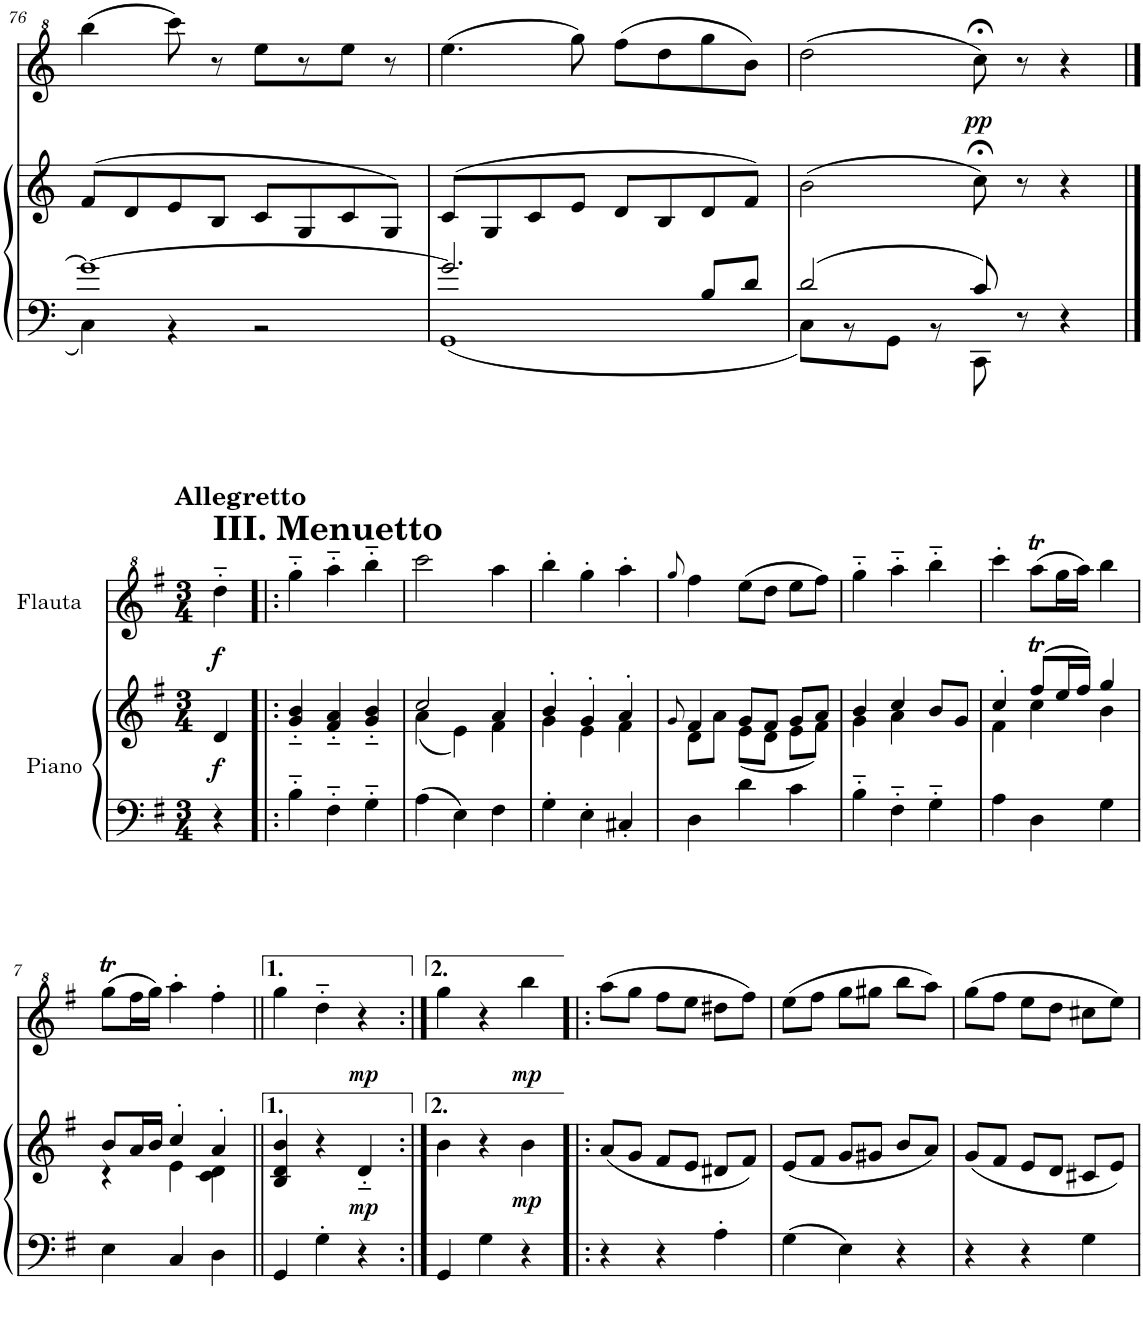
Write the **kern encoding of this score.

**kern	**kern	**dynam	**kern	**dynam
*part2	*part2	*part2	*part1	*part1
*staff3	*staff2	*staff2/3	*staff1	*staff1
*I"Piano	*	*	*I"Flauta	*
*I'Pno	*	*	*	*
!!LO:PB:g=z
*clefF4	*clefG2	*	*clefG^2	*
*k[]	*k[]	*	*k[]	*
*M2/2	*M2/2	*	*M2/2	*
*met(c|)	*met(c|)	*	*met(c|)	*
=76	=76	=76	=76	=76
*^	*	*	*	*
1g_	4C\	(>8f/L	.	(4bbb\	.
.	.	8d/	.	.	.
.	4r	8e/	.	8cccc\)	.
.	.	8B/J	.	8r	.
.	2r	8c/L	.	8eee\L	.
.	.	8G/	.	8r	.
.	.	8c/	.	8eee\J	.
.	.	8G/J)	.	8r	.
=77	=77	=77	=77	=77	=77
2.g/]	1GG	(>8c/L	.	(4.eee\	.
.	.	8G/	.	.	.
.	.	8c/	.	.	.
.	.	8e/J	.	8ggg\)	.
.	.	8d/L	.	(8fff\L	.
.	.	8B/	.	8ddd\	.
8B/L	.	8d/	.	8ggg\	.
8d/J	.	8f/J)	.	8bb\J)	.
=78	=78	=78	=78	=78	=78
2d/	8C\L	(2b\	.	(2ddd\	.
.	8r	.	.	.	.
.	8GG\J	.	.	.	.
.	8r	.	.	.	.
!	!	!	!	!	!LO:DY:b
8c/	8CC\	8cc;<\)	.	8ccc;<\)	pp
8r	4.ryy	8r	.	8r	.
4r	.	4r	.	4r	.
*v	*v	*	*	*	*
!!LO:LB:g=z
==	==	==	==	==
*k[f#]	*k[f#]	*	*k[f#]	*
*M3/4	*M3/4	*	*M3/4	*
!	!	!	!LO:TX:a:B:t=Allegretto	!
!	!	!	!LO:TX:a:B:t=III. Menuetto	!
!	!	!LO:DY:b	!	!LO:DY:b
4r	4d/	f	4ddd'~\	f
=1!|:	=1!|:	=1!|:	=1!|:	=1!|:
4B'~\	4g/'~ 4b/'~	.	4ggg'~\	.
4F#'~\	4f#/'~ 4a/'~	.	4aaa'~\	.
4G'~\	4g/'~ 4b/'~	.	4bbb'~\	.
=2	=2	=2	=2	=2
*	*^	*	*	*
4A\	2cc/	(4a\	.	2cccc\	.
4E\	.	4e\)	.	.	.
4F#\	4a/	4f#\	.	4aaa\	.
=3	=3	=3	=3	=3	=3
4G'\	4b'/	4g\	.	4bbb'\	.
4E'\	4g'/	4e\	.	4ggg'\	.
4C#X'/	4a'/	4f#\	.	4aaa'\	.
=4	=4	=4	=4	=4	=4
.	8qg/	.	.	8qggg/	.
4D\	4f#/	8d\L	.	4fff#\	.
.	.	8a\J	.	.	.
4d\	8g/L	(8e\L	.	(8eee\L	.
.	8f#/J	8d\J	.	8ddd\J	.
4c\	8g/L	8e\L	.	8eee\L	.
.	8a/J	8f#\J)	.	8fff#\J)	.
=5	=5	=5	=5	=5	=5
4B'~\	4b/	4g\	.	4ggg'~\	.
4F#'~\	4cc/	4a\	.	4aaa'~\	.
4G'~\	8b/L	4ryy	.	4bbb'~\	.
.	8g/J	.	.	.	.
=6	=6	=6	=6	=6	=6
4A\	4cc'/	4f#\	.	4cccc'\	.
4D\	(8ff#t/L	4cc\	.	(8aaaT\L	.
.	16ee/L	.	.	16ggg\L	.
.	16ff#/JJ)	.	.	16aaa\JJ)	.
4G\	4gg/	4b\	.	4bbb\	.
!!LO:LB:g=z
=7	=7	=7	=7	=7	=7
4E\	8b/L	4r	.	(8gggT\L	.
.	16a/L	.	.	16fff#\L	.
.	16b/JJ	.	.	16ggg\JJ)	.
4C/	4cc'/	4e\	.	4aaa'\	.
4D\	4a'/	4c\ 4d\	.	4fff#'\	.
*	*v	*v	*	*	*
=8||	=8||	=8||	=8||	=8||
4GG/	4B/ 4d/ 4b/	.	4ggg\	.
4G'\	4r	.	4ddd'~\	.
!	!	!LO:DY:b	!	!LO:DY:b
4r	4d'~/	mp	4r	mp
=9:|!	=9:|!	=9:|!	=9:|!	=9:|!
4GG/	4b\	.	4ggg\	.
4G\	4r	.	4r	.
!	!	!LO:DY:b	!	!LO:DY:b
4r	4b\	mp	4bbb\	mp
=10!|:	=10!|:	=10!|:	=10!|:	=10!|:
4r	(8a/L	.	(8aaa\L	.
.	8g/J	.	8ggg\J	.
4r	8f#/L	.	8fff#\L	.
.	8e/J	.	8eee\J	.
4A'\	8d#X/L	.	8ddd#X\L	.
.	8f#/J)	.	8fff#\J)	.
=11	=11	=11	=11	=11
4G\	(8e/L	.	(8eee\L	.
.	8f#/J	.	8fff#\J	.
4E\	8g/L	.	8ggg\L	.
.	8g#X/J	.	8ggg#X\J	.
4r	8b/L	.	8bbb\L	.
.	8a/J)	.	8aaa\J)	.
=12	=12	=12	=12	=12
4r	(8g/L	.	(8ggg\L	.
.	8f#/J	.	8fff#\J	.
4r	8e/L	.	8eee\L	.
.	8d/J	.	8ddd\J	.
4G\	8c#X/L	.	8ccc#X\L	.
.	8e/J)	.	8eee\J)	.
=	=	=	=	=
*-	*-	*-	*-	*-
